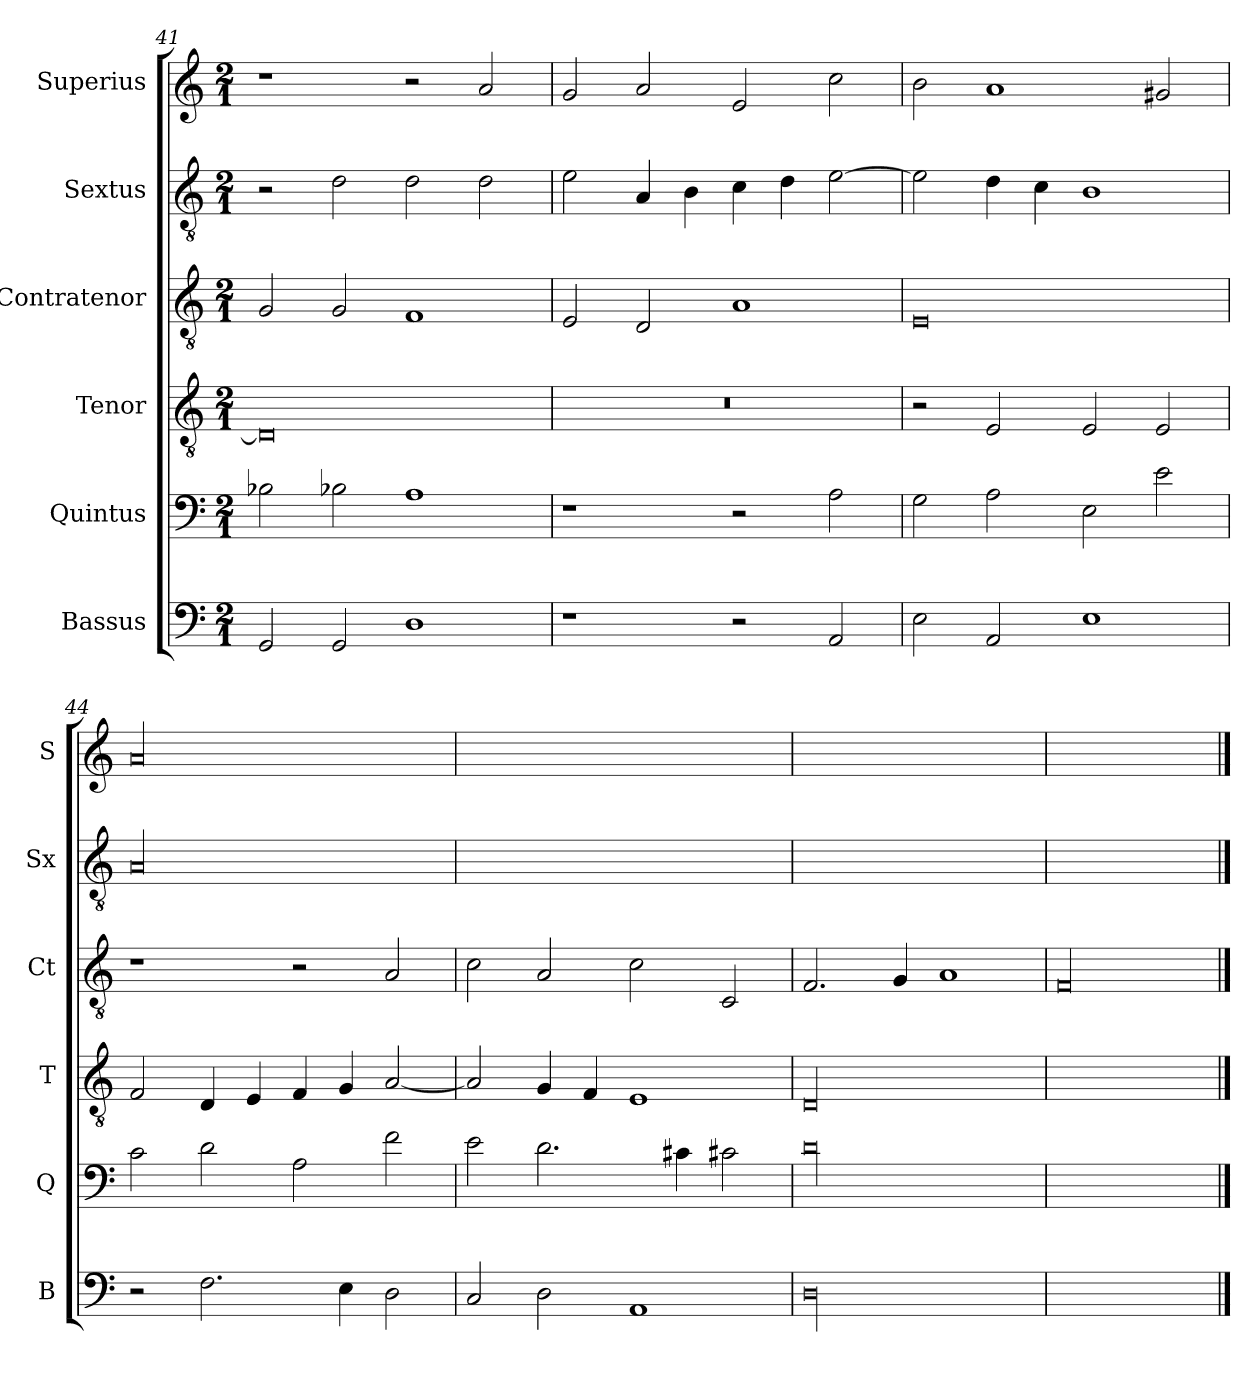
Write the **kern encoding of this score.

**kern	**kern	**kern	**kern	**kern	**kern
*part6	*part5	*part4	*part3	*part2	*part1
*staff6	*staff5	*staff4	*staff3	*staff2	*staff1
*I"Bassus	*I"Quintus	*I"Tenor	*I"Contratenor	*I"Sextus	*I"Superius
*I'B	*I'Q	*I'T	*I'Ct	*I'Sx	*I'S
*clefF4	*clefF4	*clefGv2	*clefGv2	*clefGv2	*clefG2
*k[]	*k[]	*k[]	*k[]	*k[]	*k[]
*M2/1	*M2/1	*M2/1	*M2/1	*M2/1	*M2/1
=41	=41	=41	=41	=41	=41
2GG/	2B-X\	0D]	2G/	2r	1r
2GG/	2B-X\	.	2G/	2d\	.
1D	1A	.	1F	2d\	2r
.	.	.	.	2d\	2a/
=42	=42	=42	=42	=42	=42
1r	1r	0r	2E/	2e\	2g/
.	.	.	2D/	4A/	2a/
.	.	.	.	4B\	.
2r	2r	.	1A	4c\	2e/
.	.	.	.	4d\	.
2AA/	2A\	.	.	[2e\	2cc\
=43	=43	=43	=43	=43	=43
2E\	2G\	2r	0E	2e\]	2b\
2AA/	2A\	2E/	.	4d\	1a
.	.	.	.	4c\	.
1E	2E\	2E/	.	1B	.
.	2e\	2E/	.	.	2g#X/
=44	=44	=44	=44	=44	=44
!	!	!	!	!LO:N:vis=00	!LO:N:vis=00
2r	2c\	2F/	1r	0A	0a
2.F\	2d\	4D/	.	.	.
.	.	4E/	.	.	.
.	2A\	4F/	2r	.	.
4E\	.	4G/	.	.	.
2D\	2f\	[2A/	2A/	.	.
=45	=45	=45	=45	=45	=45
2C/	2e\	2A/]	2c\	0Ayy	0ayy
2D\	2.d\	4G/	2A/	.	.
.	.	4F/	.	.	.
1AA	.	1E	2c\	.	.
.	4c#X\	.	.	.	.
.	2c#X\	.	2C/	.	.
=46	=46	=46	=46	=46	=46
!LO:N:vis=00	!LO:N:vis=00	!LO:N:vis=00	!	!	!
0D	0d	0D	2.F/	0Ayy	0ayy
.	.	.	4G/	.	.
.	.	.	1A	.	.
=47	=47	=47	=47	=47	=47
!	!	!	!LO:N:vis=00	!	!
0Dyy	0dyy	0Dyy	0F	0Ayy	0ayy
==	==	==	==	==	==
*-	*-	*-	*-	*-	*-
